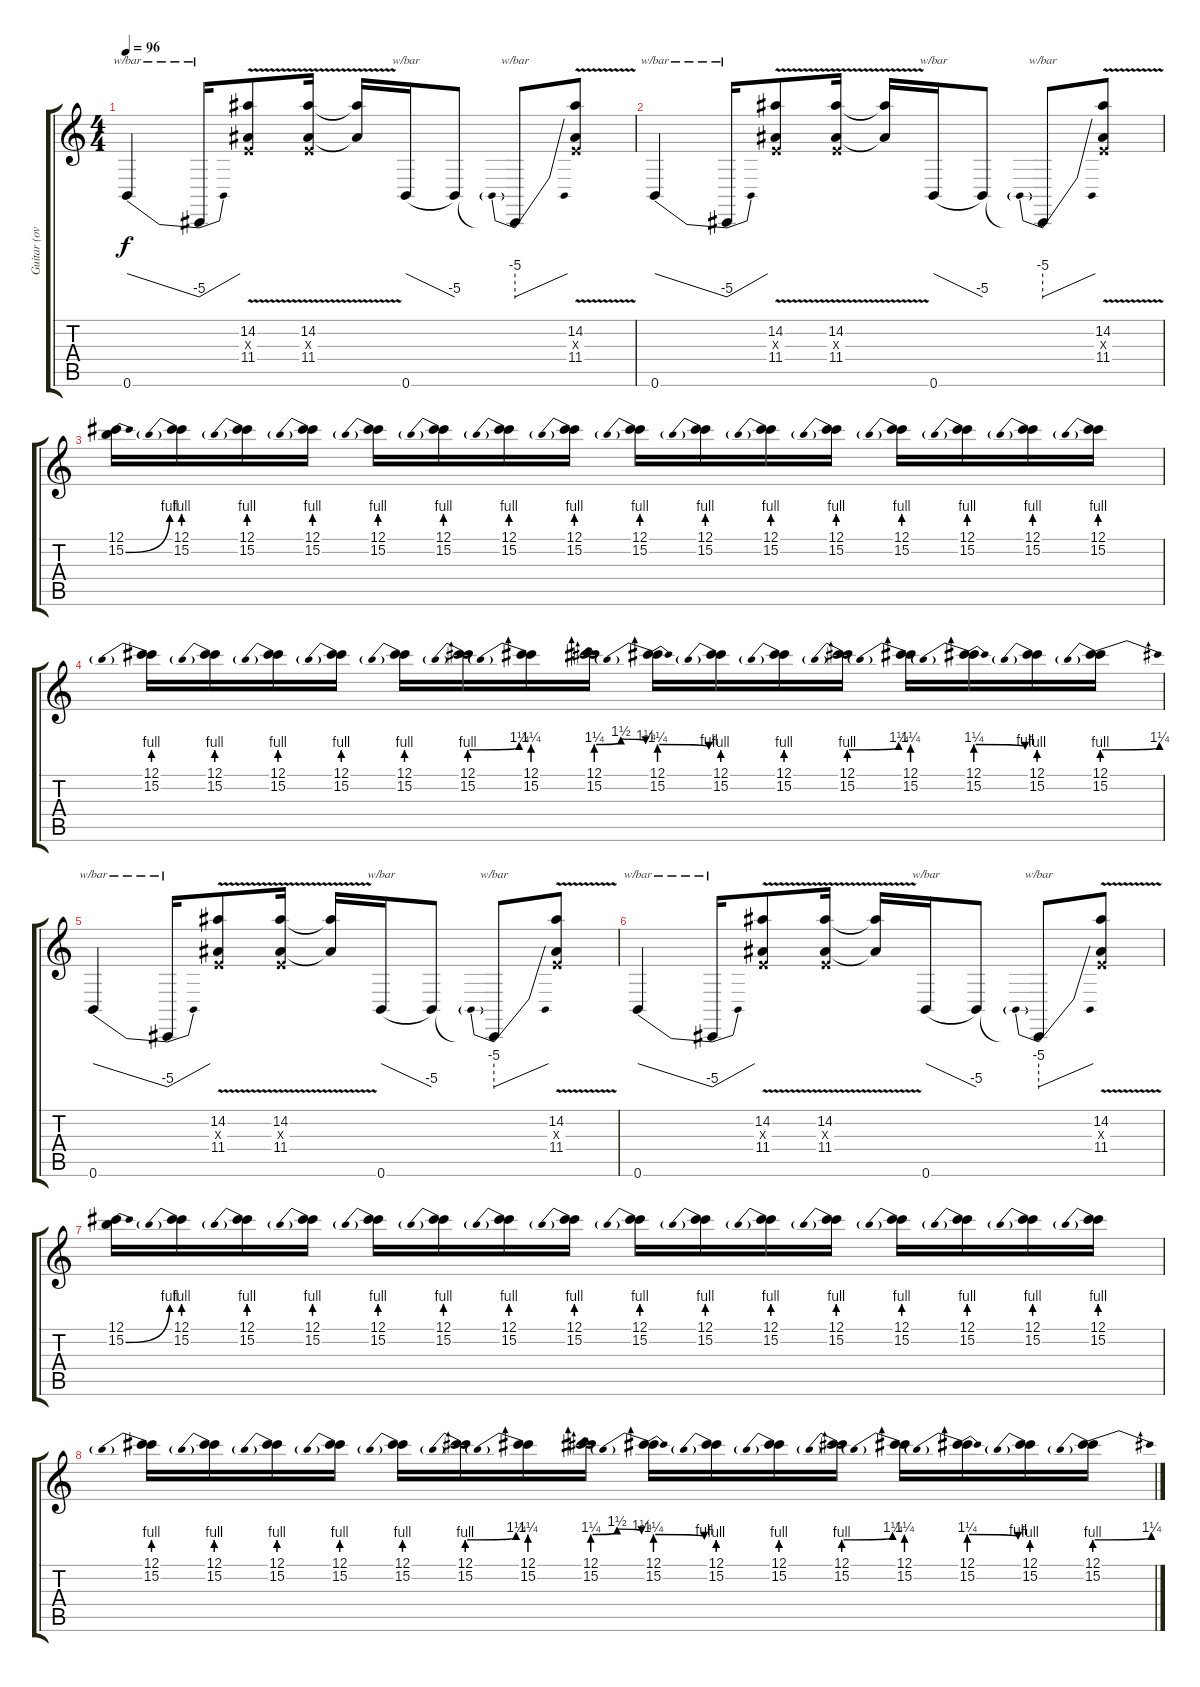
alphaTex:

\track ("Guitar (over.)" "Guitar (ov") {instrument overdrivenguitar}
\staff {score tabs}
\tuning (Db4 Ab3 E3 B2 Gb2 B1) {hide}
\ts (4 4)
\tempo 96
\clef g2
\ks c
0.6.4{tbe (dive default 0 0 60 -20) dy f volume 8} 0.6{t}.16{tbe (dive default 0 -20 60 0)} (14.2{v} 0.3{x} 11.4{v}).8 (14.2{v} 0.3{x} 11.4{v}).16 (14.2{t} 11.4{t}).16 0.6.16{tbe (dive default 0 0 60 -20)} 0.6{t}.8 0.6{t}.8{tbe (predivedive default 0 -20 60 0)} (14.2{v} 0.3{x} 11.4{v}).8 |
0.6.4{tbe (dive default 0 0 60 -20)} 0.6{t}.16{tbe (dive default 0 -20 60 0)} (14.2{v} 0.3{x} 11.4{v}).8 (14.2{v} 0.3{x} 11.4{v}).16 (14.2{t} 11.4{t}).16 0.6.16{tbe (dive default 0 0 60 -20)} 0.6{t}.8 0.6{t}.8{tbe (predivedive default 0 -20 60 0)} (14.2{v} 0.3{x} 11.4{v}).8 |
(12.1 15.2{be (bend 0 0 60 4)}).16 (12.1 15.2{be (prebend 0 4 60 4)}).16 (12.1 15.2{be (prebend 0 4 60 4)}).16 (12.1 15.2{be (prebend 0 4 60 4)}).16 (12.1 15.2{be (prebend 0 4 60 4)}).16 (12.1 15.2{be (prebend 0 4 60 4)}).16 (12.1 15.2{be (prebend 0 4 60 4)}).16 (12.1 15.2{be (prebend 0 4 60 4)}).16 (12.1 15.2{be (prebend 0 4 60 4)}).16 (12.1 15.2{be (prebend 0 4 60 4)}).16 (12.1 15.2{be (prebend 0 4 60 4)}).16 (12.1 15.2{be (prebend 0 4 60 4)}).16 (12.1 15.2{be (prebend 0 4 60 4)}).16 (12.1 15.2{be (prebend 0 4 60 4)}).16 (12.1 15.2{be (prebend 0 4 60 4)}).16 (12.1 15.2{be (prebend 0 4 60 4)}).16 |
(12.1 15.2{be (prebend 0 4 60 4)}).16 (12.1 15.2{be (prebend 0 4 60 4)}).16 (12.1 15.2{be (prebend 0 4 60 4)}).16 (12.1 15.2{be (prebend 0 4 60 4)}).16 (12.1 15.2{be (prebend 0 4 60 4)}).16 (12.1 15.2{be (prebendbend 0 4 60 5)}).16 (12.1 15.2{be (prebend 0 5 60 5)}).16 (12.1 15.2{be (bendrelease 0 5 30 6 30 6 60 5)}).16 (12.1 15.2{be (prebendrelease 0 5 60 4)}).16 (12.1 15.2{be (prebend 0 4 60 4)}).16 (12.1 15.2{be (prebend 0 4 60 4)}).16 (12.1 15.2{be (prebendbend 0 4 60 5)}).16 (12.1 15.2{be (prebend 0 5 60 5)}).16 (12.1 15.2{be (prebendrelease 0 5 60 4)}).16 (12.1 15.2{be (prebend 0 4 60 4)}).16 (12.1 15.2{be (prebendbend 0 4 60 5)}).16 |
0.6.4{tbe (dive default 0 0 60 -20)} 0.6{t}.16{tbe (dive default 0 -20 60 0)} (14.2{v} 0.3{x} 11.4{v}).8 (14.2{v} 0.3{x} 11.4{v}).16 (14.2{t} 11.4{t}).16 0.6.16{tbe (dive default 0 0 60 -20)} 0.6{t}.8 0.6{t}.8{tbe (predivedive default 0 -20 60 0)} (14.2{v} 0.3{x} 11.4{v}).8 |
0.6.4{tbe (dive default 0 0 60 -20)} 0.6{t}.16{tbe (dive default 0 -20 60 0)} (14.2{v} 0.3{x} 11.4{v}).8 (14.2{v} 0.3{x} 11.4{v}).16 (14.2{t} 11.4{t}).16 0.6.16{tbe (dive default 0 0 60 -20)} 0.6{t}.8 0.6{t}.8{tbe (predivedive default 0 -20 60 0)} (14.2{v} 0.3{x} 11.4{v}).8 |
(12.1 15.2{be (bend 0 0 60 4)}).16 (12.1 15.2{be (prebend 0 4 60 4)}).16 (12.1 15.2{be (prebend 0 4 60 4)}).16 (12.1 15.2{be (prebend 0 4 60 4)}).16 (12.1 15.2{be (prebend 0 4 60 4)}).16 (12.1 15.2{be (prebend 0 4 60 4)}).16 (12.1 15.2{be (prebend 0 4 60 4)}).16 (12.1 15.2{be (prebend 0 4 60 4)}).16 (12.1 15.2{be (prebend 0 4 60 4)}).16 (12.1 15.2{be (prebend 0 4 60 4)}).16 (12.1 15.2{be (prebend 0 4 60 4)}).16 (12.1 15.2{be (prebend 0 4 60 4)}).16 (12.1 15.2{be (prebend 0 4 60 4)}).16 (12.1 15.2{be (prebend 0 4 60 4)}).16 (12.1 15.2{be (prebend 0 4 60 4)}).16 (12.1 15.2{be (prebend 0 4 60 4)}).16 |
(12.1 15.2{be (prebend 0 4 60 4)}).16 (12.1 15.2{be (prebend 0 4 60 4)}).16 (12.1 15.2{be (prebend 0 4 60 4)}).16 (12.1 15.2{be (prebend 0 4 60 4)}).16 (12.1 15.2{be (prebend 0 4 60 4)}).16 (12.1 15.2{be (prebendbend 0 4 60 5)}).16 (12.1 15.2{be (prebend 0 5 60 5)}).16 (12.1 15.2{be (bendrelease 0 5 30 6 30 6 60 5)}).16 (12.1 15.2{be (prebendrelease 0 5 60 4)}).16 (12.1 15.2{be (prebend 0 4 60 4)}).16 (12.1 15.2{be (prebend 0 4 60 4)}).16 (12.1 15.2{be (prebendbend 0 4 60 5)}).16 (12.1 15.2{be (prebend 0 5 60 5)}).16 (12.1 15.2{be (prebendrelease 0 5 60 4)}).16 (12.1 15.2{be (prebend 0 4 60 4)}).16 (12.1 15.2{be (prebendbend 0 4 60 5)}).16
